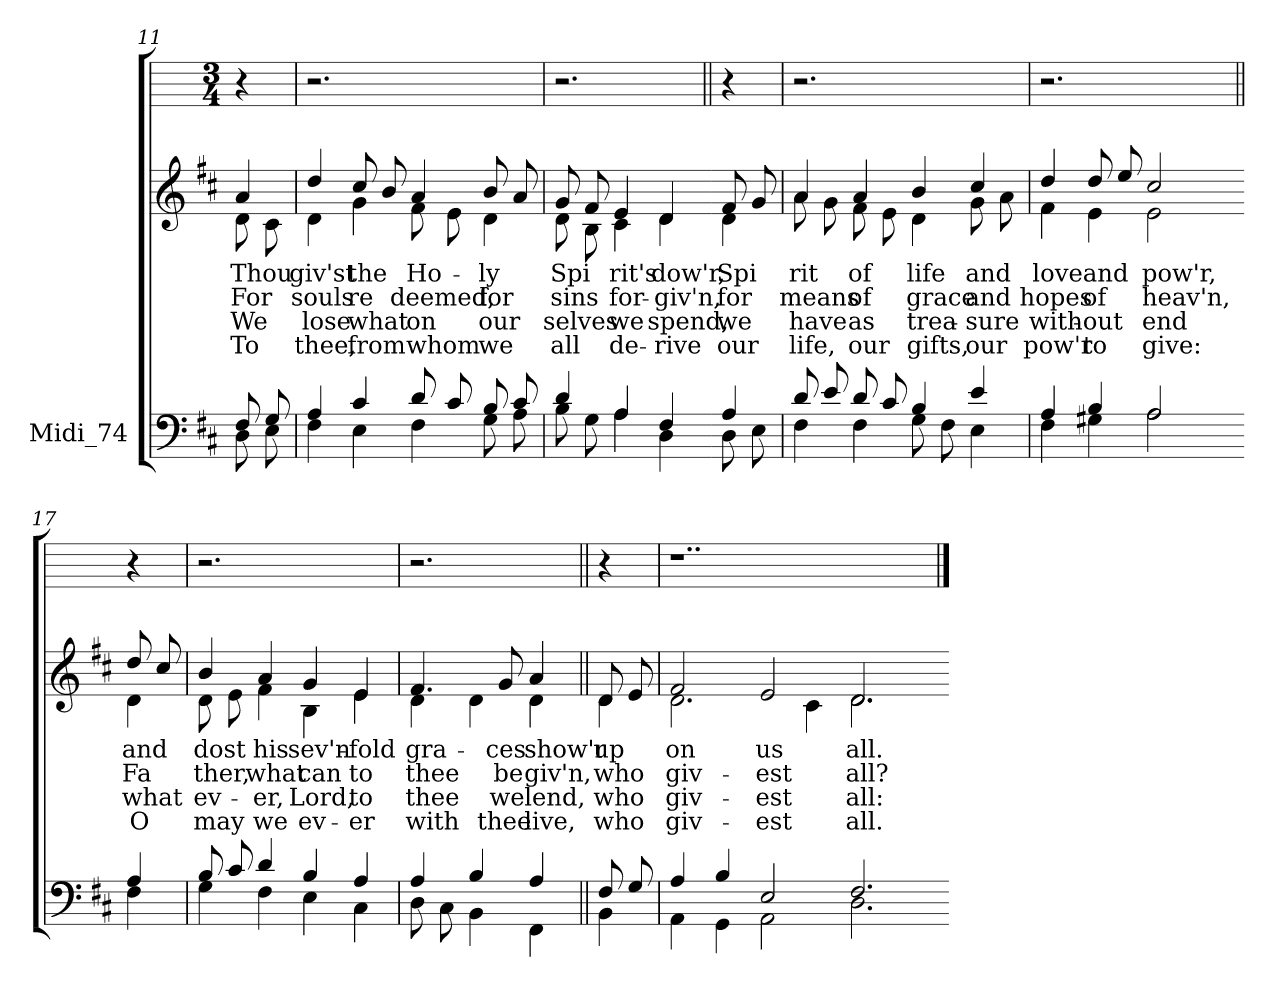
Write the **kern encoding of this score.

**kern	**kern	**text	**text	**text	**text	**kern
*part3	*part2	*part2	*part2	*part2	*part2	*part1
*staff3	*staff2	*staff2	*staff2	*staff2	*staff2	*staff1
*I"Midi_74	*	*	*	*	*	*
!!LO:LB:g=z
*clefF4	*clefG2	*	*	*	*	*
*k[f#c#]	*k[f#c#]	*	*	*	*	*
*D:	*D:	*	*	*	*	*
*	*	*	*	*	*	*M3/4
=11	=11	=11	=11	=11	=11	=11
*^	*	*	*	*	*	*
!	!	!LO:TX:a:t=AMNS 287 (Es ist kein Tag) continued	!	!	!	!	!
!	!	!	!LO:LY:b	!LO:LY:b	!LO:LY:b	!LO:LY:b	!
*	*	*^	*	*	*	*	*
8F#/	8D\	4a/	8d\	Thou	For	We	To	4r
8G/	8E\	.	8c#\	.	.	.	.	.
=12	=12	=12	=12	=12	=12	=12	=12	=12
!	!	!	!	!LO:LY:b	!LO:LY:b	!LO:LY:b	!LO:LY:b	!
4A/	4F#\	4dd/	4d\	giv'st	souls	lose	thee,	2.r
!	!	!	!	!LO:LY:b	!LO:LY:b	!LO:LY:b	!LO:LY:b	!
4c#/	4E\	8cc#/	4g\	the	re	what	from	.
.	.	8b/	.	.	.	.	.	.
!	!	!	!	!LO:LY:b	!LO:LY:b	!LO:LY:b	!LO:LY:b	!
8d/	4F#\	4a/	8f#\	Ho-	-deemed,	on	whom	.
8c#/	.	.	8e\	.	.	.	.	.
!	!	!	!	!LO:LY:b	!LO:LY:b	!LO:LY:b	!LO:LY:b	!
8B/	8G\	8b/	4d\	ly	for	our	we	4ryy
8c#/	8A\	8a/	.	.	.	.	.	.
=13	=13	=13	=13	=13	=13	=13	=13	=13
!	!	!	!	!LO:LY:b	!LO:LY:b	!LO:LY:b	!LO:LY:b	!
4d/	8B\	8g/	8d\	Spi	sins	selves	all	2.r
.	8G\	8f#/	8B\	.	.	.	.	.
!	!	!	!	!LO:LY:b	!LO:LY:b	!LO:LY:b	!LO:LY:b	!
4A/	4A\	4e/	4c#\	rit's	for-	-we	de-	.
!	!	!	!	!LO:LY:b	!LO:LY:b	!LO:LY:b	!LO:LY:b	!
4F#/	4D\	4d/	4d\	-dow'r,	giv'n,	spend,	rive	.
!!LO:LB:g=z
=14-	=14-	=14-	=14-	=14||	=14||	=14||	=14||	=14||
!	!	!	!	!LO:LY:b	!LO:LY:b	!LO:LY:b	!LO:LY:b	!
4A/	8D\	8f#/	4d\	Spi	for	we	our	4r
.	8E\	8g/	.	.	.	.	.	.
=15	=15	=15	=15	=15	=15	=15	=15	=15
!	!	!	!	!LO:LY:b	!LO:LY:b	!LO:LY:b	!LO:LY:b	!
8d/	4F#\	4a/	8a\	rit	means	have	life,	2.r
8e/	.	.	8g\	.	.	.	.	.
!	!	!	!	!LO:LY:b	!LO:LY:b	!LO:LY:b	!LO:LY:b	!
8d/	4F#\	4a/	8f#\	of	of	as	our	.
8c#/	.	.	8e\	.	.	.	.	.
!	!	!	!	!LO:LY:b	!LO:LY:b	!LO:LY:b	!LO:LY:b	!
4B/	8G\	4b/	4d\	life	grace	trea-	-gifts,	.
.	8F#\	.	.	.	.	.	.	.
!	!	!	!	!LO:LY:b	!LO:LY:b	!LO:LY:b	!LO:LY:b	!
4e/	4E\	4cc#/	8g\	and	and	sure	our	4ryy
.	.	.	8a\	.	.	.	.	.
=16	=16	=16	=16	=16	=16	=16	=16	=16
!	!	!	!	!LO:LY:b	!LO:LY:b	!LO:LY:b	!LO:LY:b	!
4A/	4F#\	4dd/	4f#\	love	hopes	with-	-pow'r	2.r
!	!	!	!	!LO:LY:b	!LO:LY:b	!LO:LY:b	!LO:LY:b	!
4B/	4G#X\	8dd/	4e\	and	of	out	to	.
.	.	8ee/	.	.	.	.	.	.
!	!	!	!	!LO:LY:b	!LO:LY:b	!LO:LY:b	!LO:LY:b	!
2A/	2A\	2cc#/	2e\	pow'r,	heav'n,	end	give:	.
.	.	.	.	.	.	.	.	4ryy
!!LO:LB:g=z
=17-	=17-	=17-	=17-	=17||	=17||	=17||	=17||	=17||
!	!	!	!	!LO:LY:b	!LO:LY:b	!LO:LY:b	!LO:LY:b	!
4A/	4F#\	8dd/	4d\	and	Fa	what	O	4r
.	.	8cc#/	.	.	.	.	.	.
=18	=18	=18	=18	=18	=18	=18	=18	=18
!	!	!	!	!LO:LY:b	!LO:LY:b	!LO:LY:b	!LO:LY:b	!
8B/	4G\	4b/	8d\	dost	ther,	ev-	-may	2.r
8c#/	.	.	8e\	.	.	.	.	.
!	!	!	!	!LO:LY:b	!LO:LY:b	!LO:LY:b	!LO:LY:b	!
4d/	4F#\	4a/	4f#\	his	what	er,	we	.
!	!	!	!	!LO:LY:b	!LO:LY:b	!LO:LY:b	!LO:LY:b	!
4B/	4E\	4g/	4B\	sev'n-	-can	Lord,	ev-	.
!	!	!	!	!LO:LY:b	!LO:LY:b	!LO:LY:b	!LO:LY:b	!
4A/	4C#\	4e/	4e\	-fold	to	to	er	4ryy
=19	=19	=19	=19	=19	=19	=19	=19	=19
!	!	!	!	!LO:LY:b	!LO:LY:b	!LO:LY:b	!LO:LY:b	!
4A/	8D\	4.f#/	4d\	gra-	-thee	thee	with	2.r
.	8C#\	.	.	.	.	.	.	.
4B/	4BB\	.	4d\	.	.	.	.	.
!	!	!	!	!LO:LY:b	!LO:LY:b	!LO:LY:b	!LO:LY:b	!
.	.	8g/	.	ces	be	we	thee	.
!	!	!	!	!LO:LY:b	!LO:LY:b	!LO:LY:b	!LO:LY:b	!
4A/	4FF#\	4a/	4d\	show'r	giv'n,	lend,	live,	.
=20||	=20||	=20||	=20||	=20||	=20||	=20||	=20||	=20||
!	!	!	!	!LO:LY:b	!LO:LY:b	!LO:LY:b	!LO:LY:b	!
8F#/	4BB\	8d/	4d\	up	who	who	who	4r
8G/	.	8e/	.	.	.	.	.	.
=21	=21	=21	=21	=21	=21	=21	=21	=21
!	!	!	!	!LO:LY:b	!LO:LY:b	!LO:LY:b	!LO:LY:b	!
4A/	4AA\	2f#/	2.d\	on	giv-	-giv-	-giv-	1..r
4B/	4GG\	.	.	.	.	.	.	.
!	!	!	!	!LO:LY:b	!LO:LY:b	!LO:LY:b	!LO:LY:b	!
2E/	2AA\	2e/	.	-us	est	est	est	.
.	.	.	4c#\	.	.	.	.	.
!	!	!	!	!LO:LY:b	!LO:LY:b	!LO:LY:b	!LO:LY:b	!
2.F#/	2.D\	2.d/	2.d\	all.	all?	all:	all.	.
*v	*v	*	*	*	*	*	*	*
*	*v	*v	*	*	*	*	*
=-	=-	==	==	==	==	==
*-	*-	*-	*-	*-	*-	*-
